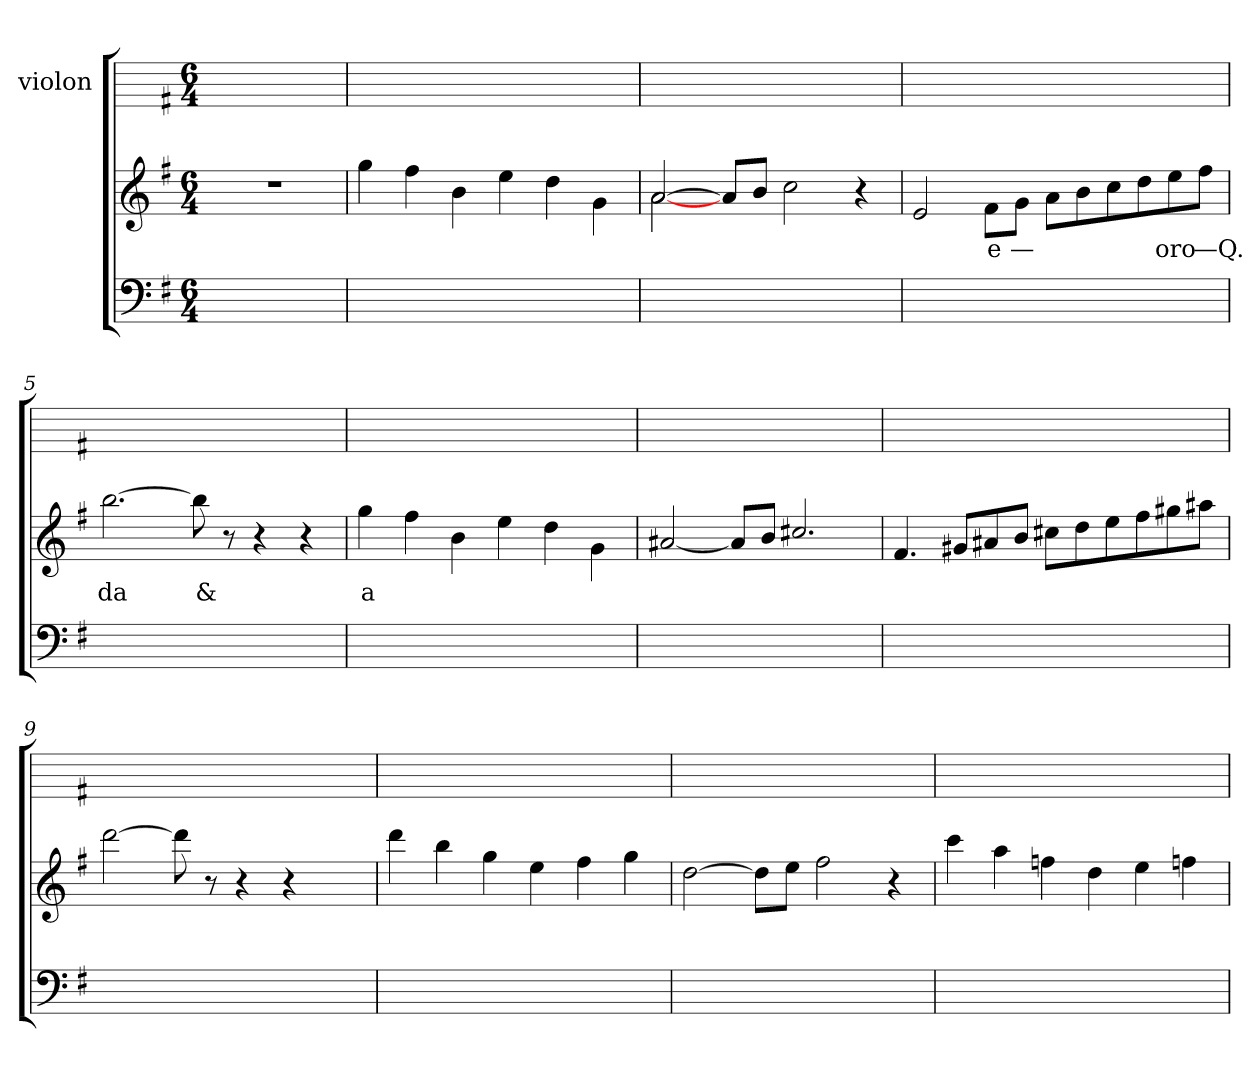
**kern	**kern	**text	**kern
*part3	*part2	*part2	*part1
*staff3	*staff2	*staff2	*staff1
*	*	*	*I"violon
*clefF4	*clefG2	*	*
*k[f#]	*k[f#]	*	*k[f#]
*M6/4	*M6/4	*	*M6/4
=1	=1	=1	=1
1.ryy	1.r	.	1.ryy
=2	=2	=2	=2
1.ryy	4gg\	.	1.ryy
.	4ff#\	.	.
.	4b\	.	.
.	4ee\	.	.
.	4dd\	.	.
.	4g\	.	.
=3	=3	=3	=3
*	*^	*	*
1.ryy	[2a/	[2a\	.	1.ryy
.	8a/L]	8ryy	.	.
.	8b/J	8ryy	.	.
.	2cc\	2ryy	.	.
.	4r	4ryy	.	.
*	*v	*v	*	*
!!LO:LB:g=z
=4	=4	=4	=4
1.ryy	2e/	.	1.ryy
.	8f#\L	e	.
.	8g\J	—	.
.	8a\L	.	.
.	8b\	.	.
.	8cc\	.	.
.	8dd\	.	.
.	8ee\	oro	.
.	8ff#\J	—Q.	.
=5	=5	=5	=5
1.ryy	[2.bb\	da	1.ryy
.	8bb\]	&	.
.	8r	.	.
.	4r	.	.
.	4r	.	.
=6	=6	=6	=6
1.ryy	4gg\	a	1.ryy
.	4ff#\	.	.
.	4b\	.	.
.	4ee\	.	.
.	4dd\	.	.
.	4g\	.	.
=7	=7	=7	=7
1.ryy	[2a#X/	.	1.ryy
.	8a#/L]	.	.
.	8b/J	.	.
.	2.cc#X/	.	.
!!LO:LB:g=z
=8	=8	=8	=8
1.ryy	4.f#/	.	1.ryy
.	8g#X/L	.	.
.	8a#X/	.	.
.	8b/J	.	.
.	8cc#X\L	.	.
.	8dd\	.	.
.	8ee\	.	.
.	8ff#\	.	.
.	8gg#X\	.	.
.	8aa#X\J	.	.
=9	=9	=9	=9
1.ryy	[2ddd\	.	1.ryy
.	8ddd\]	.	.
.	8r	.	.
.	4r	.	.
.	4r	.	.
.	4ryy	.	.
=10	=10	=10	=10
1.ryy	4ddd\	.	1.ryy
.	4bb\	.	.
.	4gg\	.	.
.	4ee\	.	.
.	4ff#\	.	.
.	4gg\	.	.
=11	=11	=11	=11
1.ryy	[2dd\	.	1.ryy
.	8dd\L]	.	.
.	8ee\J	.	.
.	2ff#\	.	.
.	4r	.	.
!!LO:LB:g=z
=12	=12	=12	=12
1.ryy	4ccc\	.	1.ryy
.	4aa\	.	.
.	4ffn\	.	.
.	4dd\	.	.
.	4ee\	.	.
.	4ffn\	.	.
=	=	=	=
*-	*-	*-	*-
